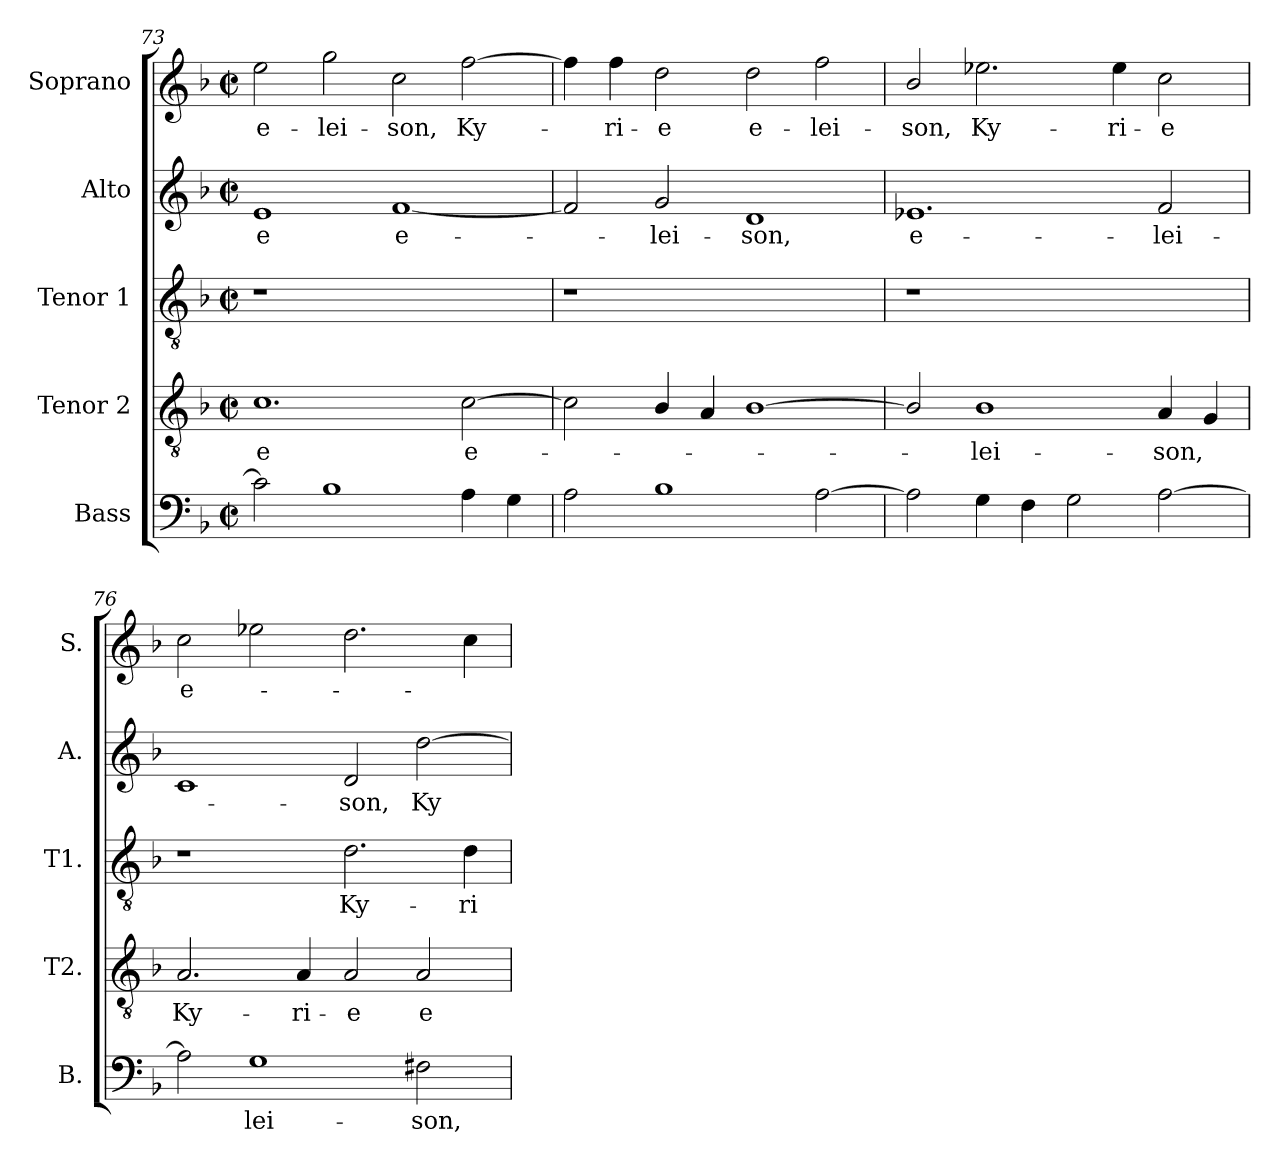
**kern	**text	**kern	**text	**kern	**text	**kern	**text	**kern	**text
*part5	*part5	*part4	*part4	*part3	*part3	*part2	*part2	*part1	*part1
*staff5	*staff5	*staff4	*staff4	*staff3	*staff3	*staff2	*staff2	*staff1	*staff1
*I"Bass	*	*I"Tenor 2	*	*I"Tenor 1	*	*I"Alto	*	*I"Soprano	*
*I'B.	*	*I'T2.	*	*I'T1.	*	*I'A.	*	*I'S.	*
!!LO:LB:g=z
*clefF4	*	*clefGv2	*	*clefGv2	*	*clefG2	*	*clefG2	*
*	*	*ITrd7c12	*	*ITrd7c12	*	*	*	*	*
*k[b-]	*	*k[b-]	*	*k[b-]	*	*k[b-]	*	*k[b-]	*
*F:	*	*F:	*	*F:	*	*F:	*	*F:	*
*M2/2	*	*M2/2	*	*M2/2	*	*M2/2	*	*M2/2	*
*met(c|)	*	*met(c|)	*	*met(c|)	*	*met(c|)	*	*met(c|)	*
=73	=73	=73	=73	=73	=73	=73	=73	=73	=73
!	!	!	!LO:LY:b:color=#000000	!LO:N:vis=1	!	!	!	!	!
!	!	!	!	!	!	!	!LO:LY:b:color=#000000	!	!
!	!	!	!	!	!	!	!	!	!LO:LY:b:color=#000000
2ci\]	.	1.Ci	-e	1r	.	1ei	-e	2eei\	e-
!	!	!	!	!	!	!	!	!	!LO:LY:b:color=#000000
1B-i	.	.	.	.	.	.	.	2ggi\	-lei-
!	!	!	!	!	!	!	!LO:LY:b:color=#000000	!	!
!	!	!	!	!	!	!	!	!	!LO:LY:b:color=#000000
.	.	.	.	1ryy	.	[<1fi	e-	2cci\	-son,
!	!	!	!LO:LY:b:color=#000000	!	!	!	!	!	!
!	!	!	!	!	!	!	!	!	!LO:LY:b:color=#000000
4Ai\	.	[>2Ci\	e-	.	.	.	.	[>2ffi\	Ky-
4Gi\	.	.	.	.	.	.	.	.	.
=74	=74	=74	=74	=74	=74	=74	=74	=74	=74
!	!	!	!	!LO:N:vis=1	!	!	!	!	!
2Ai\	.	2Ci\]	.	1r	.	2fi/]	.	4ffi\]	.
!	!	!	!	!	!	!	!	!	!LO:LY:b:color=#000000
.	.	.	.	.	.	.	.	4ffi\	-ri-
!	!	!	!	!	!	!	!LO:LY:b:color=#000000	!	!
!	!	!	!	!	!	!	!	!	!LO:LY:b:color=#000000
1B-i	.	4BB-i/	.	.	.	2gi/	-lei-	2ddi\	-e
.	.	4AAi/	.	.	.	.	.	.	.
!	!	!	!	!	!	!	!LO:LY:b:color=#000000	!	!
!	!	!	!	!	!	!	!	!	!LO:LY:b:color=#000000
.	.	[<1BB-i	.	1ryy	.	1di	-son,	2ddi\	e-
!	!	!	!	!	!	!	!	!	!LO:LY:b:color=#000000
[>2Ai\	.	.	.	.	.	.	.	2ffi\	-lei-
=75	=75	=75	=75	=75	=75	=75	=75	=75	=75
!	!	!	!	!LO:N:vis=1	!	!	!	!	!
!	!	!	!	!	!	!	!LO:LY:b:color=#000000	!	!
!	!	!	!	!	!	!	!	!	!LO:LY:b:color=#000000
2Ai\]	.	2BB-i/]	.	1r	.	1.e-Xi	e-	2b-i/	-son,
!	!	!	!LO:LY:b:color=#000000	!	!	!	!	!	!
!	!	!	!	!	!	!	!	!	!LO:LY:b:color=#000000
4Gi\	.	1BB-i	-lei-	.	.	.	.	2.ee-i\	Ky-
4Fi\	.	.	.	.	.	.	.	.	.
2Gi\	.	.	.	1ryy	.	.	.	.	.
!	!	!	!	!	!	!	!	!	!LO:LY:b:color=#000000
.	.	.	.	.	.	.	.	4ee-i\	-ri-
!	!	!	!LO:LY:b:color=#000000	!	!	!	!	!	!
!	!	!	!	!	!	!	!LO:LY:b:color=#000000	!	!
!	!	!	!	!	!	!	!	!	!LO:LY:b:color=#000000
[>2Ai\	.	4AAi/	-son,	.	.	2fi/	-lei-	2cci\	-e
.	.	4GGi/	.	.	.	.	.	.	.
=76	=76	=76	=76	=76	=76	=76	=76	=76	=76
!	!	!	!LO:LY:b:color=#000000	!	!	!	!	!	!
!	!	!	!	!	!	!	!	!	!LO:LY:b:color=#000000
2Ai\]	.	2.AAi/	Ky-	1r	.	1ci	.	2cci\	e-
!	!LO:LY:b:color=#000000	!	!	!	!	!	!	!	!
1Gi	-lei-	.	.	.	.	.	.	2ee-Xi\	.
!	!	!	!LO:LY:b:color=#000000	!	!	!	!	!	!
.	.	4AAi/	-ri-	.	.	.	.	.	.
!	!	!	!LO:LY:b:color=#000000	!	!	!	!	!	!
!	!	!	!	!	!LO:LY:b:color=#000000	!	!	!	!
!	!	!	!	!	!	!	!LO:LY:b:color=#000000	!	!
.	.	2AAi/	-e	2.Di\	Ky-	2di/	-son,	2.ddi\	.
!	!LO:LY:b:color=#000000	!	!	!	!	!	!	!	!
!	!	!	!LO:LY:b:color=#000000	!	!	!	!	!	!
!	!	!	!	!	!	!	!LO:LY:b:color=#000000	!	!
2F#Xi\	-son,	2AAi/	e-	.	.	[>2ddi\	Ky-	.	.
!	!	!	!	!	!LO:LY:b:color=#000000	!	!	!	!
.	.	.	.	4Di\	-ri-	.	.	4cci\	.
=	=	=	=	=	=	=	=	=	=
*-	*-	*-	*-	*-	*-	*-	*-	*-	*-
